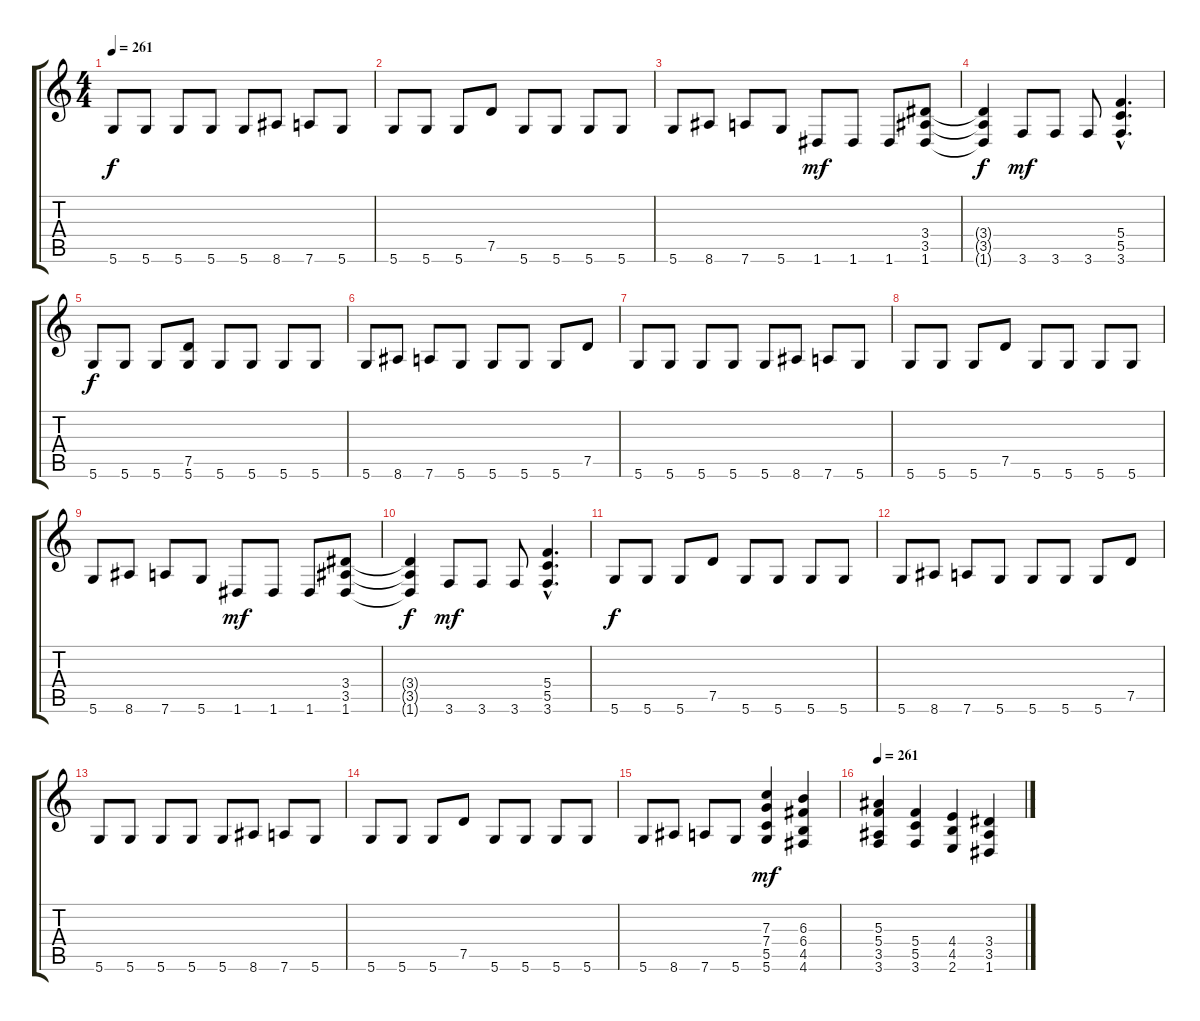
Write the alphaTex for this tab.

\track "" {instrument distortionguitar}
\staff {score tabs}
\tuning (D4 A3 F3 C3 G2 D2) {hide}
\ts (4 4)
\tempo 261
\clef g2
\ks c
5.6.8{dy f} 5.6.8 5.6.8 5.6.8 5.6.8 8.6.8 7.6.8 5.6.8 |
5.6.8 5.6.8 5.6.8 7.5.8 5.6.8 5.6.8 5.6.8 5.6.8 |
5.6.8 8.6.8 7.6.8 5.6.8 1.6.8{dy mf} 1.6.8 1.6.8 (3.4 3.5 1.6).8 |
(3.4{t} 3.5{t} 1.6{t}).4{dy f} 3.6.8{dy mf} 3.6.8 3.6.8 (5.4{hac} 5.5{hac} 3.6{hac}).4{d} |
5.6.8{dy f} 5.6.8 5.6.8 (7.5 5.6).8 5.6.8 5.6.8 5.6.8 5.6.8 |
5.6.8 8.6.8 7.6.8 5.6.8 5.6.8 5.6.8 5.6.8 7.5.8 |
5.6.8 5.6.8 5.6.8 5.6.8 5.6.8 8.6.8 7.6.8 5.6.8 |
5.6.8 5.6.8 5.6.8 7.5.8 5.6.8 5.6.8 5.6.8 5.6.8 |
5.6.8 8.6.8 7.6.8 5.6.8 1.6.8{dy mf} 1.6.8 1.6.8 (3.4 3.5 1.6).8 |
(3.4{t} 3.5{t} 1.6{t}).4{dy f} 3.6.8{dy mf} 3.6.8 3.6.8 (5.4{hac} 5.5{hac} 3.6{hac}).4{d} |
5.6.8{dy f} 5.6.8 5.6.8 7.5.8 5.6.8 5.6.8 5.6.8 5.6.8 |
5.6.8 8.6.8 7.6.8 5.6.8 5.6.8 5.6.8 5.6.8 7.5.8 |
5.6.8 5.6.8 5.6.8 5.6.8 5.6.8 8.6.8 7.6.8 5.6.8 |
5.6.8 5.6.8 5.6.8 7.5.8 5.6.8 5.6.8 5.6.8 5.6.8 |
5.6.8 8.6.8 7.6.8 5.6.8 (7.3 7.4 5.5 5.6).4{dy mf} (6.3 6.4 4.5 4.6).4 |
\tempo 261
(5.3 5.4 3.5 3.6).4 (5.4 5.5 3.6).4 (4.4 4.5 2.6).4 (3.4 3.5 1.6).4
